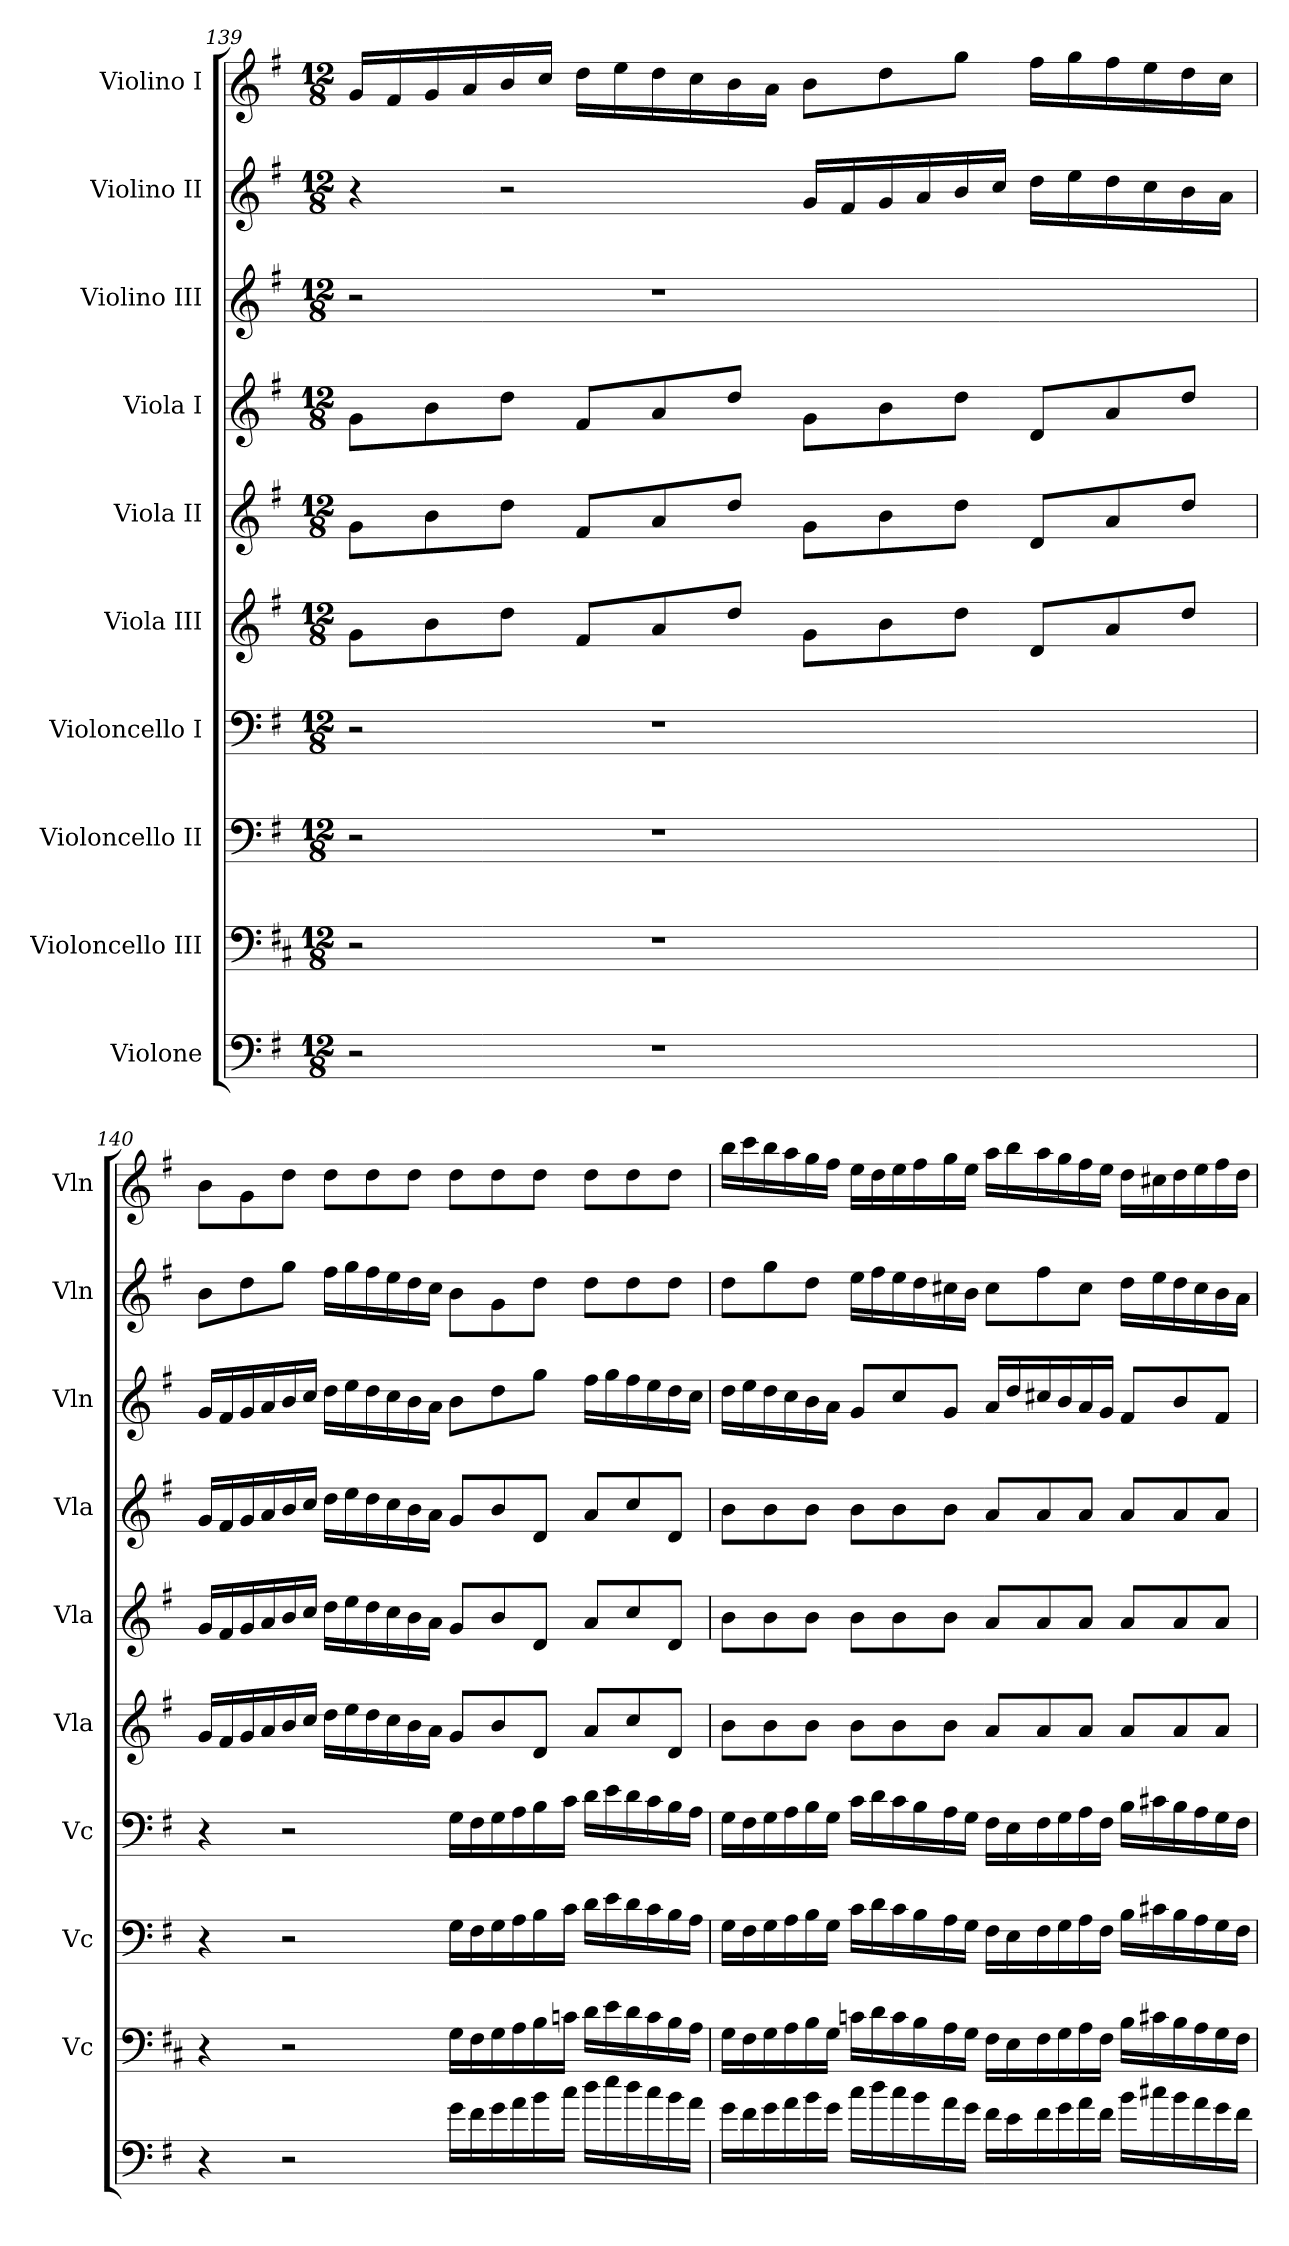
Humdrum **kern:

**kern	**kern	**kern	**kern	**kern	**kern	**kern	**kern	**kern	**kern
*part10	*part9	*part8	*part7	*part6	*part5	*part4	*part3	*part2	*part1
*staff10	*staff9	*staff8	*staff7	*staff6	*staff5	*staff4	*staff3	*staff2	*staff1
*I"Violone	*I"Violoncello III	*I"Violoncello  II	*I"Violoncello   I	*I"Viola       III	*I"Viola        II	*I"Viola         I	*I"Violino     III	*I"Violino      II	*I"Violino       I
*	*I'Vc	*I'Vc	*I'Vc	*I'Vla	*I'Vla	*I'Vla	*I'Vln	*I'Vln	*I'Vln
*clefF4	*clefF4	*clefF4	*clefF4	*clefG2	*clefG2	*clefG2	*clefG2	*clefG2	*clefG2
*ITrd7c12	*	*	*	*	*	*	*	*	*
*k[f#]	*k[f#c#]	*k[f#]	*k[f#]	*k[f#]	*k[f#]	*k[f#]	*k[f#]	*k[f#]	*k[f#]
*G:	*D:	*G:	*G:	*G:	*G:	*G:	*G:	*G:	*G:
*M12/8	*M12/8	*M12/8	*M12/8	*M12/8	*M12/8	*M12/8	*M12/8	*M12/8	*M12/8
=139	=139	=139	=139	=139	=139	=139	=139	=139	=139
2r	2r	2r	2r	8g\L	8g\L	8g\L	2r	4r	16g/LL
.	.	.	.	.	.	.	.	.	16f#/
.	.	.	.	8b\	8b\	8b\	.	.	16g/
.	.	.	.	.	.	.	.	.	16a/
.	.	.	.	8dd\J	8dd\J	8dd\J	.	2r	16b/
.	.	.	.	.	.	.	.	.	16cc/JJ
.	.	.	.	8f#/L	8f#/L	8f#/L	.	.	16dd\LL
.	.	.	.	.	.	.	.	.	16ee\
1r	1r	1r	1r	8a/	8a/	8a/	1r	.	16dd\
.	.	.	.	.	.	.	.	.	16cc\
.	.	.	.	8dd/J	8dd/J	8dd/J	.	.	16b\
.	.	.	.	.	.	.	.	.	16a\JJ
.	.	.	.	8g\L	8g\L	8g\L	.	16g/LL	8b\L
.	.	.	.	.	.	.	.	16f#/	.
.	.	.	.	8b\	8b\	8b\	.	16g/	8dd\
.	.	.	.	.	.	.	.	16a/	.
.	.	.	.	8dd\J	8dd\J	8dd\J	.	16b/	8gg\J
.	.	.	.	.	.	.	.	16cc/JJ	.
.	.	.	.	8d/L	8d/L	8d/L	.	16dd\LL	16ff#\LL
.	.	.	.	.	.	.	.	16ee\	16gg\
.	.	.	.	8a/	8a/	8a/	.	16dd\	16ff#\
.	.	.	.	.	.	.	.	16cc\	16ee\
.	.	.	.	8dd/J	8dd/J	8dd/J	.	16b\	16dd\
.	.	.	.	.	.	.	.	16a\JJ	16cc\JJ
!!LO:PB:g=z
=140	=140	=140	=140	=140	=140	=140	=140	=140	=140
4r	4r	4r	4r	16g/LL	16g/LL	16g/LL	16g/LL	8b\L	8b\L
.	.	.	.	16f#/	16f#/	16f#/	16f#/	.	.
.	.	.	.	16g/	16g/	16g/	16g/	8dd\	8g\
.	.	.	.	16a/	16a/	16a/	16a/	.	.
2r	2r	2r	2r	16b/	16b/	16b/	16b/	8gg\J	8dd\J
.	.	.	.	16cc/JJ	16cc/JJ	16cc/JJ	16cc/JJ	.	.
.	.	.	.	16dd\LL	16dd\LL	16dd\LL	16dd\LL	16ff#\LL	8dd\L
.	.	.	.	16ee\	16ee\	16ee\	16ee\	16gg\	.
.	.	.	.	16dd\	16dd\	16dd\	16dd\	16ff#\	8dd\
.	.	.	.	16cc\	16cc\	16cc\	16cc\	16ee\	.
.	.	.	.	16b\	16b\	16b\	16b\	16dd\	8dd\J
.	.	.	.	16a\JJ	16a\JJ	16a\JJ	16a\JJ	16cc\JJ	.
16G\LL	16G\LL	16G\LL	16G\LL	8g/L	8g/L	8g/L	8b\L	8b\L	8dd\L
16F#\	16F#\	16F#\	16F#\	.	.	.	.	.	.
16G\	16G\	16G\	16G\	8b/	8b/	8b/	8dd\	8g\	8dd\
16A\	16A\	16A\	16A\	.	.	.	.	.	.
16B\	16B\	16B\	16B\	8d/J	8d/J	8d/J	8gg\J	8dd\J	8dd\J
16c\JJ	16cn\JJ	16c\JJ	16c\JJ	.	.	.	.	.	.
16d\LL	16d\LL	16d\LL	16d\LL	8a/L	8a/L	8a/L	16ff#\LL	8dd\L	8dd\L
16e\	16e\	16e\	16e\	.	.	.	16gg\	.	.
16d\	16d\	16d\	16d\	8cc/	8cc/	8cc/	16ff#\	8dd\	8dd\
16c\	16c\	16c\	16c\	.	.	.	16ee\	.	.
16B\	16B\	16B\	16B\	8d/J	8d/J	8d/J	16dd\	8dd\J	8dd\J
16A\JJ	16A\JJ	16A\JJ	16A\JJ	.	.	.	16cc\JJ	.	.
!!LO:PB:g=z
=141	=141	=141	=141	=141	=141	=141	=141	=141	=141
16G\LL	16G\LL	16G\LL	16G\LL	8b\L	8b\L	8b\L	16dd\LL	8dd\L	16bb\LL
16F#\	16F#\	16F#\	16F#\	.	.	.	16ee\	.	16ccc\
16G\	16G\	16G\	16G\	8b\	8b\	8b\	16dd\	8gg\	16bb\
16A\	16A\	16A\	16A\	.	.	.	16cc\	.	16aa\
16B\	16B\	16B\	16B\	8b\J	8b\J	8b\J	16b\	8dd\J	16gg\
16G\JJ	16G\JJ	16G\JJ	16G\JJ	.	.	.	16a\JJ	.	16ff#\JJ
16c\LL	16cn\LL	16c\LL	16c\LL	8b\L	8b\L	8b\L	8g/L	16ee\LL	16ee\LL
16d\	16d\	16d\	16d\	.	.	.	.	16ff#\	16dd\
16c\	16c\	16c\	16c\	8b\	8b\	8b\	8cc/	16ee\	16ee\
16B\	16B\	16B\	16B\	.	.	.	.	16dd\	16ff#\
16A\	16A\	16A\	16A\	8b\J	8b\J	8b\J	8g/J	16cc#X\	16gg\
16G\JJ	16G\JJ	16G\JJ	16G\JJ	.	.	.	.	16b\JJ	16ee\JJ
16F#\LL	16F#\LL	16F#\LL	16F#\LL	8a/L	8a/L	8a/L	16a/LL	8cc#\L	16aa\LL
16E\	16E\	16E\	16E\	.	.	.	16dd/	.	16bb\
16F#\	16F#\	16F#\	16F#\	8a/	8a/	8a/	16cc#X/	8ff#\	16aa\
16G\	16G\	16G\	16G\	.	.	.	16b/	.	16gg\
16A\	16A\	16A\	16A\	8a/J	8a/J	8a/J	16a/	8cc#\J	16ff#\
16F#\JJ	16F#\JJ	16F#\JJ	16F#\JJ	.	.	.	16g/JJ	.	16ee\JJ
16B\LL	16B\LL	16B\LL	16B\LL	8a/L	8a/L	8a/L	8f#/L	16dd\LL	16dd\LL
16c#X\	16c#X\	16c#X\	16c#X\	.	.	.	.	16ee\	16cc#X\
16B\	16B\	16B\	16B\	8a/	8a/	8a/	8b/	16dd\	16dd\
16A\	16A\	16A\	16A\	.	.	.	.	16cc#\	16ee\
16G\	16G\	16G\	16G\	8a/J	8a/J	8a/J	8f#/J	16b\	16ff#\
16F#\JJ	16F#\JJ	16F#\JJ	16F#\JJ	.	.	.	.	16a\JJ	16dd\JJ
=	=	=	=	=	=	=	=	=	=
*-	*-	*-	*-	*-	*-	*-	*-	*-	*-
